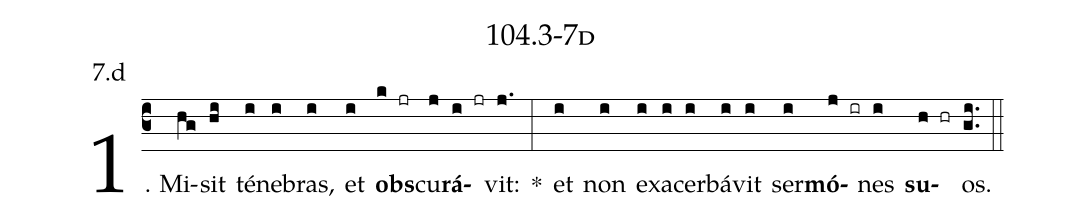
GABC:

name: 104.3-7d;
annotation: 7.d;
%%
(c3)1. Mi(hg)sit(hi) té(i)ne(i)bras,(i) et(i) <b>obs</b>(k jr)cu(j)<b>rá</b>(i jr)vit:(j.) *(:) et(i) non(i) ex(i)a(i)cer(i)bá(i)vit(i) ser(i)<b>mó</b>(j ir)nes(i) <b>su</b>(h hr)os.(gi..) (::)


%E(i) u(i) o(j) u(i) a(h) e.(gi..) (::)
